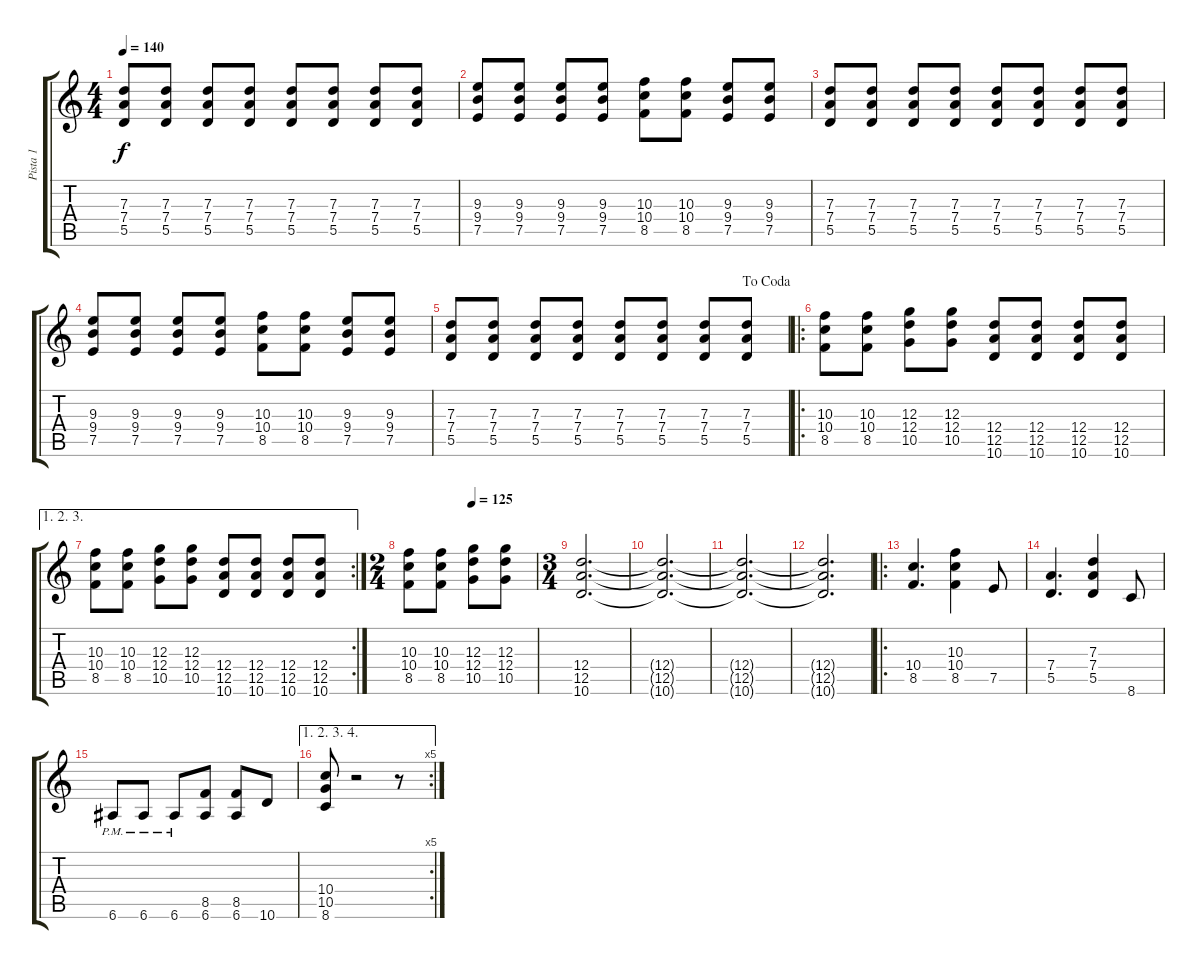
\track ("Pista 1" "Pista 1") {instrument distortionguitar}
\staff {score tabs}
\tuning (E4 B3 G3 D3 A2 E2) {hide}
\ts (4 4)
\tempo 140
\clef g2
\ks c
(7.3 7.4 5.5).8{dy f} (7.3 7.4 5.5).8 (7.3 7.4 5.5).8 (7.3 7.4 5.5).8 (7.3 7.4 5.5).8 (7.3 7.4 5.5).8 (7.3 7.4 5.5).8 (7.3 7.4 5.5).8 |
(9.3 9.4 7.5).8 (9.3 9.4 7.5).8 (9.3 9.4 7.5).8 (9.3 9.4 7.5).8 (10.3 10.4 8.5).8 (10.3 10.4 8.5).8 (9.3 9.4 7.5).8 (9.3 9.4 7.5).8 |
(7.3 7.4 5.5).8 (7.3 7.4 5.5).8 (7.3 7.4 5.5).8 (7.3 7.4 5.5).8 (7.3 7.4 5.5).8 (7.3 7.4 5.5).8 (7.3 7.4 5.5).8 (7.3 7.4 5.5).8 |
(9.3 9.4 7.5).8 (9.3 9.4 7.5).8 (9.3 9.4 7.5).8 (9.3 9.4 7.5).8 (10.3 10.4 8.5).8 (10.3 10.4 8.5).8 (9.3 9.4 7.5).8 (9.3 9.4 7.5).8 |
\jump dacoda
(7.3 7.4 5.5).8 (7.3 7.4 5.5).8 (7.3 7.4 5.5).8 (7.3 7.4 5.5).8 (7.3 7.4 5.5).8 (7.3 7.4 5.5).8 (7.3 7.4 5.5).8 (7.3 7.4 5.5).8 |
\ro
(10.3 10.4 8.5).8 (10.3 10.4 8.5).8 (12.3 12.4 10.5).8 (12.3 12.4 10.5).8 (12.4 12.5 10.6).8 (12.4 12.5 10.6).8 (12.4 12.5 10.6).8 (12.4 12.5 10.6).8 |
\ae (1 2 3)
\rc 2
(10.3 10.4 8.5).8 (10.3 10.4 8.5).8 (12.3 12.4 10.5).8 (12.3 12.4 10.5).8 (12.4 12.5 10.6).8 (12.4 12.5 10.6).8 (12.4 12.5 10.6).8 (12.4 12.5 10.6).8 |
\ts (2 4)
\tempo (125 0.5)
(10.3 10.4 8.5).8 (10.3 10.4 8.5).8 (12.3 12.4 10.5).8 (12.3 12.4 10.5).8 |
\ts (3 4)
(12.4 12.5 10.6).2{d volume 0} |
(12.4{t} 12.5{t} 10.6{t}).2{d} |
(12.4{t} 12.5{t} 10.6{t}).2{d} |
(12.4{t} 12.5{t} 10.6{t}).2{d} |
\ro
(10.4 8.5).4{d volume 10} (10.3 10.4 8.5).4 7.5.8 |
(7.4 5.5).4{d} (7.3 7.4 5.5).4 8.6.8 |
6.6{pm}.8 6.6{pm}.8 6.6{pm}.8 (8.5 6.6).8 (8.5 6.6).8 10.6.8 |
\ae (1 2 3 4)
\rc 5
(10.4 10.5 8.6).8 r.2 r.8
